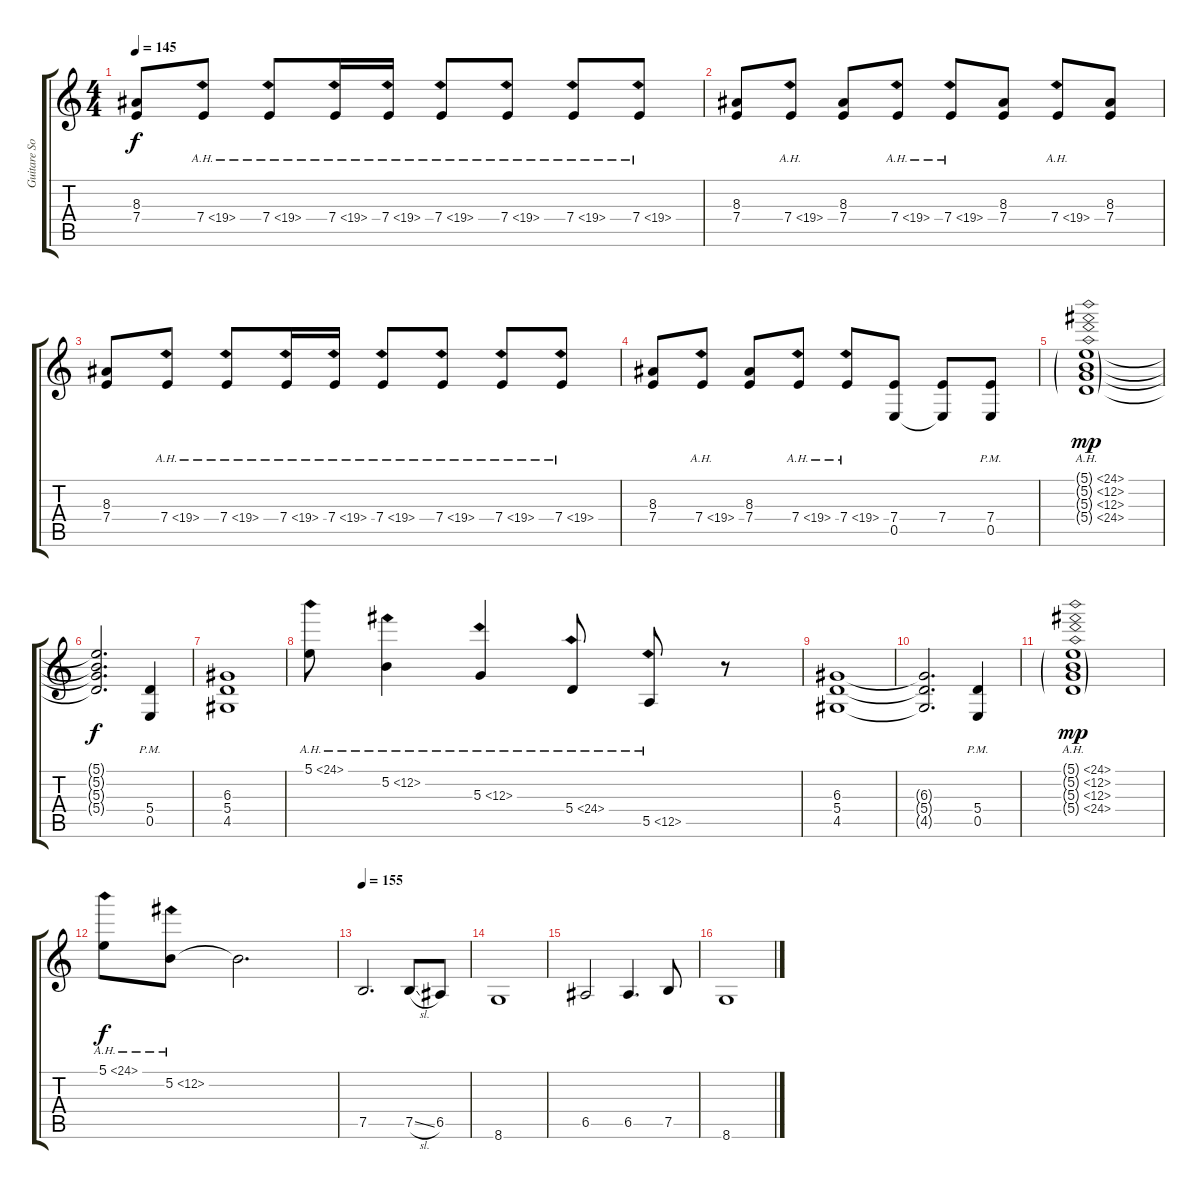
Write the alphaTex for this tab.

\track ("Guitare Solo" "Guitare So") {instrument distortionguitar}
\staff {score tabs}
\tuning (B3 Gb3 D3 A2 E2 B1) {hide}
\ts (4 4)
\tempo 145
\clef g2
\ks c
(8.3 7.4).8{dy f} 7.4{ah 12}.8 7.4{ah 12}.8 7.4{ah 12}.16 7.4{ah 12}.16 7.4{ah 12}.8 7.4{ah 12}.8 7.4{ah 12}.8 7.4{ah 12}.8 |
(8.3 7.4).8 7.4{ah 12}.8 (8.3 7.4).8 7.4{ah 12}.8 7.4{ah 12}.8 (8.3 7.4).8 7.4{ah 12}.8 (8.3 7.4).8 |
(8.3 7.4).8 7.4{ah 12}.8 7.4{ah 12}.8 7.4{ah 12}.16 7.4{ah 12}.16 7.4{ah 12}.8 7.4{ah 12}.8 7.4{ah 12}.8 7.4{ah 12}.8 |
(8.3 7.4).8 7.4{ah 12}.8 (8.3 7.4).8 7.4{ah 12}.8 7.4{ah 12}.8 (7.4 0.5).8 (7.4 0.5{t}).8 (7.4{pm} 0.5{pm}).8 |
(5.1{ah 19 g} 5.2{ah 7 g} 5.3{ah 7 g} 5.4{ah 19 g}).1{dy mp} |
(5.1{t} 5.2{t} 5.3{t} 5.4{t}).2{d dy f} (5.4{pm} 0.5{pm}).4 |
(6.3 5.4 4.5).1 |
5.1{ah 19}.8 5.2{ah 7}.4 5.3{ah 7}.4 5.4{ah 19}.8 5.5{ah 7}.8 r.8 |
(6.3 5.4 4.5).1 |
(6.3{t} 5.4{t} 4.5{t}).2{d} (5.4{pm} 0.5{pm}).4 |
(5.1{ah 19 g} 5.2{ah 7 g} 5.3{ah 7 g} 5.4{ah 19 g}).1{dy mp} |
5.1{ah 19}.8{dy f} 5.2{ah 7}.8 5.2{t}.2{d} |
\tempo 155
7.5.2{d} 7.5{sl}.8 6.5.8 |
8.6.1 |
6.5.2 6.5.4{d} 7.5.8 |
8.6.1
